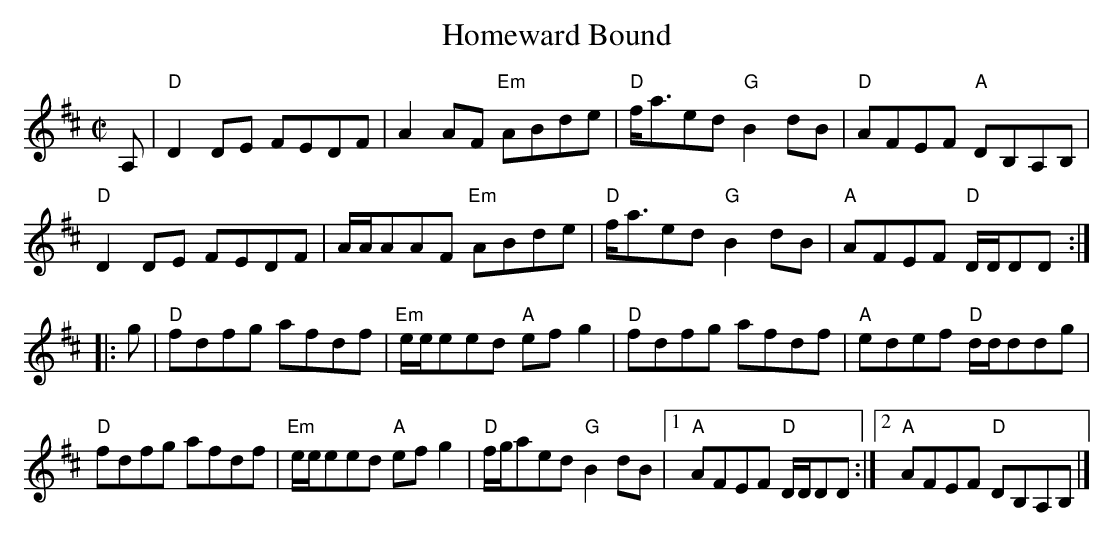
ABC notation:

X:1
T: Homeward Bound
M: C|
K: D
A, |\
"D"D2DE FEDF | A2AF    "Em"ABde | "D"f<aed "G"B2dB | "D"AFEF "A"DB,A,B, |
"D"D2DE FEDF | A/A/AAF "Em"ABde | "D"f<aed "G"B2dB | "A"AFEF "D"D/D/DD :|
|: g |\
"D"fdfg afdf | "Em"e/e/eed "A"efg2 | "D"fdfg afdf | "A"edef "D"d/d/ddg |
"D"fdfg afdf | "Em"e/e/eed "A"efg2 | "D"f/g/aed "G"B2dB |1 "A"AFEF "D"D/D/DD :|2 "A"AFEF "D"DB,A,B, |]
